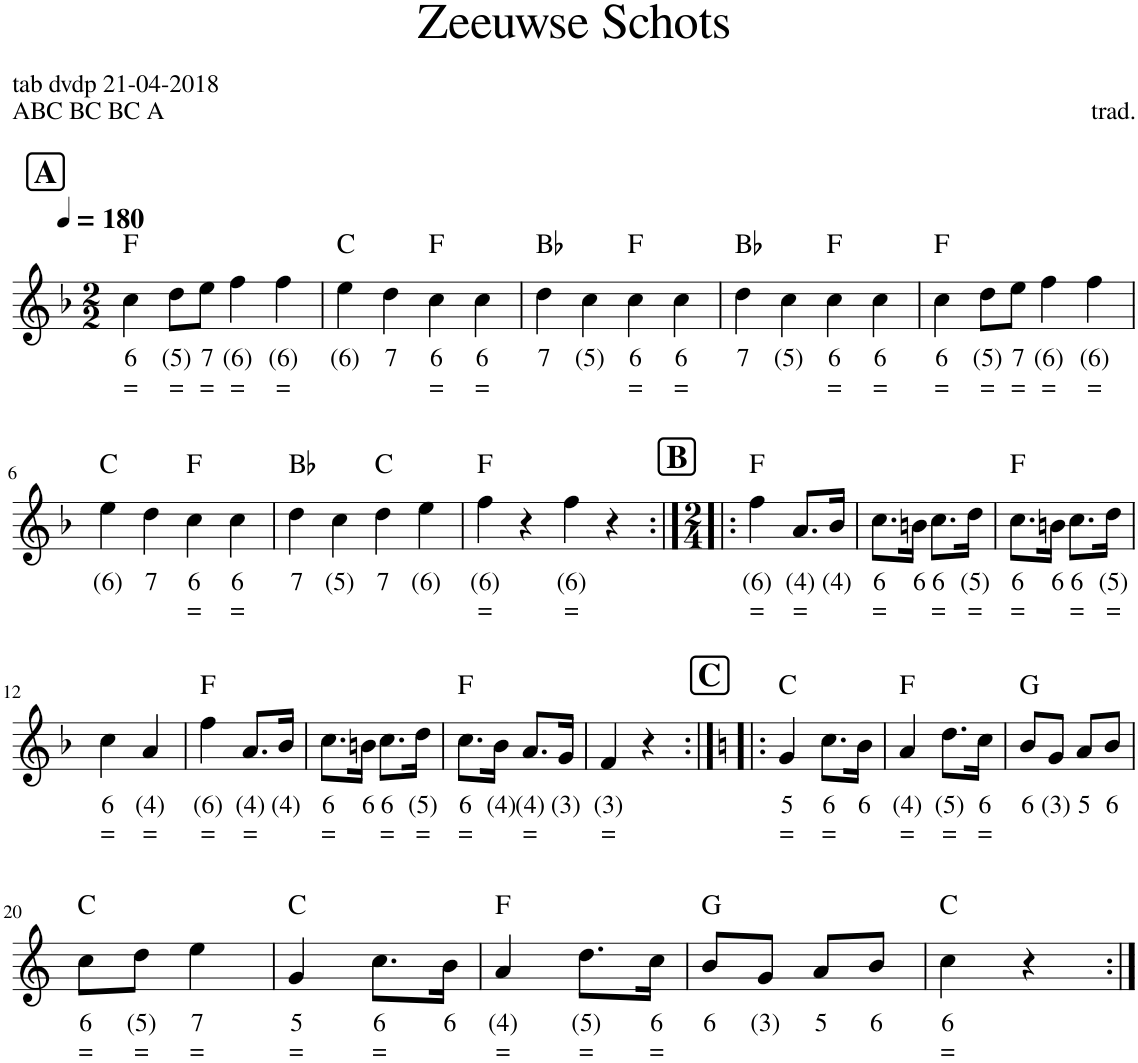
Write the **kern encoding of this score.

**kern	**text	**text	**harte
*part1	*part1	*part1	*part1
*staff1	*staff1	*staff1	*
*I"Piano, Zeeuwse Schots	*	*	*
*clefG2	*	*	*
*k[b-]	*	*	*
*M2/2	*	*	*
*MM180	*	*	*
!!LO:REH:place=s1:a:B:cj:fs=14:t=A
=1	=1	=1	=1
!	!LO:LY:b	!LO:LY:b	!
4cc\	6	=	F:maj
!	!LO:LY:b	!LO:LY:b	!
8dd\L	(5)	=	.
!	!LO:LY:b	!LO:LY:b	!
8ee\J	7	=	.
!	!LO:LY:b	!LO:LY:b	!
4ff\	(6)	=	.
!	!LO:LY:b	!LO:LY:b	!
4ff\	(6)	=	.
=2	=2	=2	=2
!	!LO:LY:b	!	!
4ee\	(6)	.	C:maj
!	!LO:LY:b	!	!
4dd\	7	.	.
!	!LO:LY:b	!LO:LY:b	!
4cc\	6	=	F:maj
!	!LO:LY:b	!LO:LY:b	!
4cc\	6	=	.
=3	=3	=3	=3
!	!LO:LY:b	!	!
4dd\	7	.	Bb:maj
!	!LO:LY:b	!	!
4cc\	(5)	.	.
!	!LO:LY:b	!LO:LY:b	!
4cc\	6	=	F:maj
!	!LO:LY:b	!LO:LY:b	!
4cc\	6	=	.
=4	=4	=4	=4
!	!LO:LY:b	!	!
4dd\	7	.	Bb:maj
!	!LO:LY:b	!	!
4cc\	(5)	.	.
!	!LO:LY:b	!LO:LY:b	!
4cc\	6	=	F:maj
!	!LO:LY:b	!LO:LY:b	!
4cc\	6	=	.
=5	=5	=5	=5
!	!LO:LY:b	!LO:LY:b	!
4cc\	6	=	F:maj
!	!LO:LY:b	!LO:LY:b	!
8dd\L	(5)	=	.
!	!LO:LY:b	!LO:LY:b	!
8ee\J	7	=	.
!	!LO:LY:b	!LO:LY:b	!
4ff\	(6)	=	.
!	!LO:LY:b	!LO:LY:b	!
4ff\	(6)	=	.
!!LO:LB:g=z
=6	=6	=6	=6
!	!LO:LY:b	!	!
4ee\	(6)	.	C:maj
!	!LO:LY:b	!	!
4dd\	7	.	.
!	!LO:LY:b	!LO:LY:b	!
4cc\	6	=	F:maj
!	!LO:LY:b	!LO:LY:b	!
4cc\	6	=	.
=7	=7	=7	=7
!	!LO:LY:b	!	!
4dd\	7	.	Bb:maj
!	!LO:LY:b	!	!
4cc\	(5)	.	.
!	!LO:LY:b	!	!
4dd\	7	.	C:maj
!	!LO:LY:b	!	!
4ee\	(6)	.	.
=8	=8	=8	=8
!	!LO:LY:b	!LO:LY:b	!
4ff\	(6)	=	F:maj
4r	.	.	.
!	!LO:LY:b	!LO:LY:b	!
4ff\	(6)	=	.
4r	.	.	.
!!LO:REH:place=s1:a:B:cj:fs=14:t=B
=9:|!|:	=9:|!|:	=9:|!|:	=9:|!|:
*M2/4	*	*	*
!	!LO:LY:b	!LO:LY:b	!
4ff\	(6)	=	F:maj
!	!LO:LY:b	!LO:LY:b	!
8.a/L	(4)	=	.
!	!LO:LY:b	!	!
16b-/Jk	(4)	.	.
=10	=10	=10	=10
!	!LO:LY:b	!LO:LY:b	!
8.cc\L	6	=	.
!	!LO:LY:b	!	!
16bn\Jk	6	.	.
!	!LO:LY:b	!LO:LY:b	!
8.cc\L	6	=	.
!	!LO:LY:b	!LO:LY:b	!
16dd\Jk	(5)	=	.
=11	=11	=11	=11
!	!LO:LY:b	!LO:LY:b	!
8.cc\L	6	=	F:maj
!	!LO:LY:b	!	!
16bn\Jk	6	.	.
!	!LO:LY:b	!LO:LY:b	!
8.cc\L	6	=	.
!	!LO:LY:b	!LO:LY:b	!
16dd\Jk	(5)	=	.
!!LO:LB:g=z
=12	=12	=12	=12
!	!LO:LY:b	!LO:LY:b	!
4cc\	6	=	.
!	!LO:LY:b	!LO:LY:b	!
4a/	(4)	=	.
=13	=13	=13	=13
!	!LO:LY:b	!LO:LY:b	!
4ff\	(6)	=	F:maj
!	!LO:LY:b	!LO:LY:b	!
8.a/L	(4)	=	.
!	!LO:LY:b	!	!
16b-/Jk	(4)	.	.
=14	=14	=14	=14
!	!LO:LY:b	!LO:LY:b	!
8.cc\L	6	=	.
!	!LO:LY:b	!	!
16bn\Jk	6	.	.
!	!LO:LY:b	!LO:LY:b	!
8.cc\L	6	=	.
!	!LO:LY:b	!LO:LY:b	!
16dd\Jk	(5)	=	.
=15	=15	=15	=15
!	!LO:LY:b	!LO:LY:b	!
8.cc\L	6	=	F:maj
!	!LO:LY:b	!	!
16b-\Jk	(4)	.	.
!	!LO:LY:b	!LO:LY:b	!
8.a/L	(4)	=	.
!	!LO:LY:b	!	!
16g/Jk	(3)	.	.
=16	=16	=16	=16
!	!LO:LY:b	!LO:LY:b	!
4f/	(3)	=	.
4r	.	.	.
!!LO:REH:place=s1:a:B:cj:fs=14:t=C
=17:|!|:	=17:|!|:	=17:|!|:	=17:|!|:
*k[]	*	*	*
!	!LO:LY:b	!LO:LY:b	!
4g/	5	=	C:maj
!	!LO:LY:b	!LO:LY:b	!
8.cc\L	6	=	.
!	!LO:LY:b	!	!
16b\Jk	6	.	.
=18	=18	=18	=18
!	!LO:LY:b	!LO:LY:b	!
4a/	(4)	=	F:maj
!	!LO:LY:b	!LO:LY:b	!
8.dd\L	(5)	=	.
!	!LO:LY:b	!LO:LY:b	!
16cc\Jk	6	=	.
=19	=19	=19	=19
!	!LO:LY:b	!	!
8b/L	6	.	G:maj
!	!LO:LY:b	!	!
8g/J	(3)	.	.
!	!LO:LY:b	!	!
8a/L	5	.	.
!	!LO:LY:b	!	!
8b/J	6	.	.
!!LO:LB:g=z
=20	=20	=20	=20
!	!LO:LY:b	!LO:LY:b	!
8cc\L	6	=	C:maj
!	!LO:LY:b	!LO:LY:b	!
8dd\J	(5)	=	.
!	!LO:LY:b	!LO:LY:b	!
4ee\	7	=	.
=21	=21	=21	=21
!	!LO:LY:b	!LO:LY:b	!
4g/	5	=	C:maj
!	!LO:LY:b	!LO:LY:b	!
8.cc\L	6	=	.
!	!LO:LY:b	!	!
16b\Jk	6	.	.
=22	=22	=22	=22
!	!LO:LY:b	!LO:LY:b	!
4a/	(4)	=	F:maj
!	!LO:LY:b	!LO:LY:b	!
8.dd\L	(5)	=	.
!	!LO:LY:b	!LO:LY:b	!
16cc\Jk	6	=	.
=23	=23	=23	=23
!	!LO:LY:b	!	!
8b/L	6	.	G:maj
!	!LO:LY:b	!	!
8g/J	(3)	.	.
!	!LO:LY:b	!	!
8a/L	5	.	.
!	!LO:LY:b	!	!
8b/J	6	.	.
=24	=24	=24	=24
!	!LO:LY:b	!LO:LY:b	!
4cc\	6	=	C:maj
4r	.	.	.
=:|!	=:|!	=:|!	=:|!
*-	*-	*-	*-
